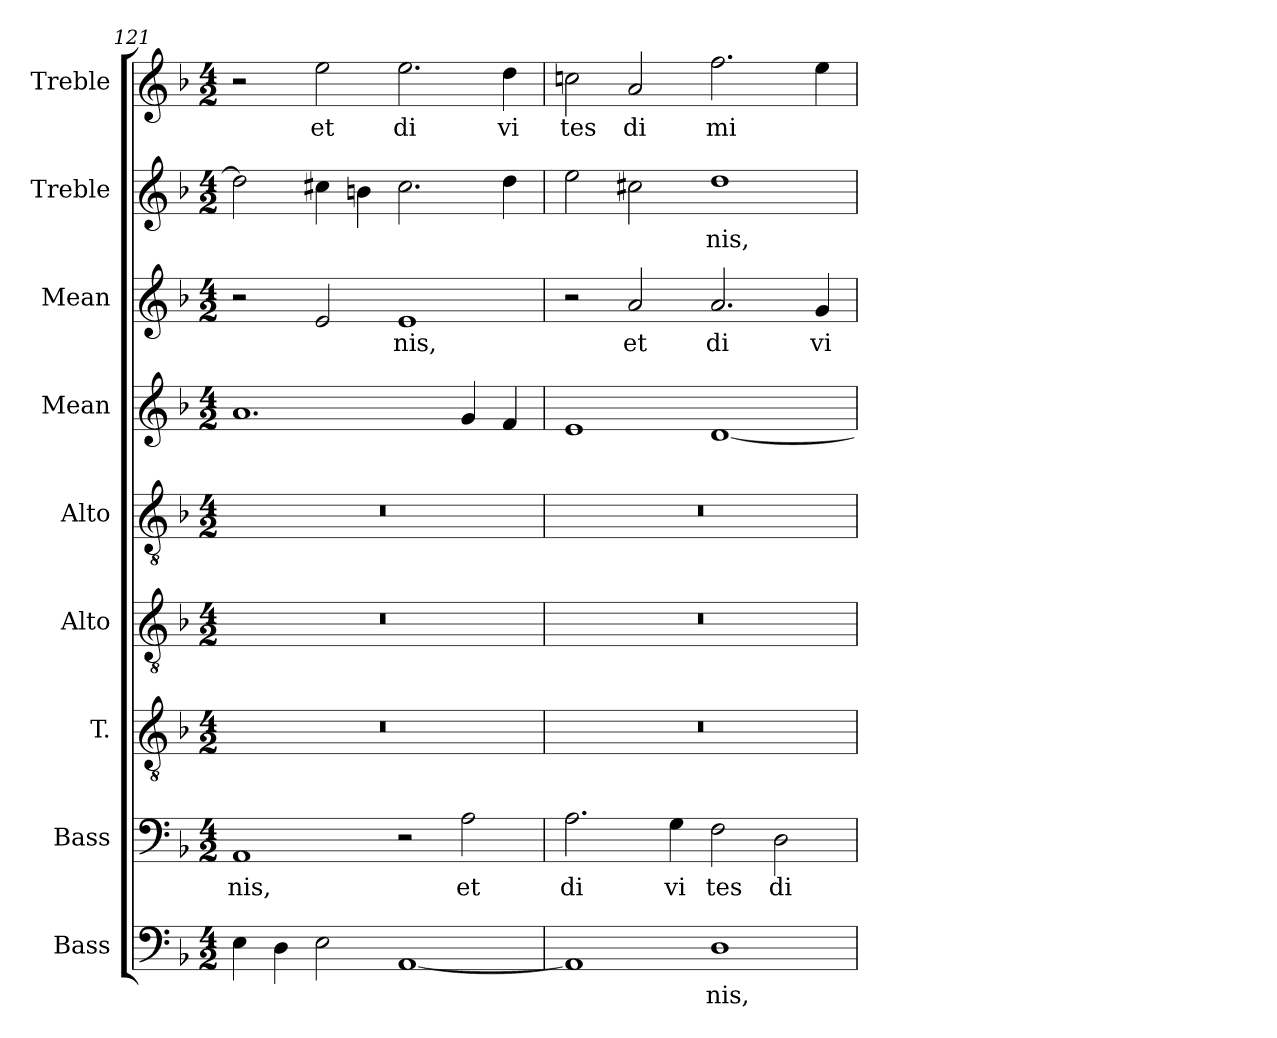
**kern	**text	**kern	**text	**kern	**kern	**kern	**kern	**kern	**text	**kern	**text	**kern	**text
*part9	*part9	*part8	*part8	*part7	*part6	*part5	*part4	*part3	*part3	*part2	*part2	*part1	*part1
*staff9	*staff9	*staff8	*staff8	*staff7	*staff6	*staff5	*staff4	*staff3	*staff3	*staff2	*staff2	*staff1	*staff1
*I"Bass	*	*I"Bass	*	*I"T.	*I"Alto	*I"Alto	*I"Mean	*I"Mean	*	*I"Treble	*	*I"Treble	*
*I'B.	*	*I'B.	*	*I'T.	*I'A2.	*I'A1.	*I'M.	*I'M.	*	*I'Tr.	*	*I'Tr.	*
!!LO:LB:g=z
*clefF4	*	*clefF4	*	*clefGv2	*clefGv2	*clefGv2	*clefG2	*clefG2	*	*clefG2	*	*clefG2	*
*	*	*	*	*ITrd7c12	*ITrd7c12	*ITrd7c12	*	*	*	*	*	*	*
*k[b-]	*	*k[b-]	*	*k[b-]	*k[b-]	*k[b-]	*k[b-]	*k[b-]	*	*k[b-]	*	*k[b-]	*
*F:	*	*F:	*	*F:	*F:	*F:	*F:	*F:	*	*F:	*	*F:	*
*M4/2	*	*M4/2	*	*M4/2	*M4/2	*M4/2	*M4/2	*M4/2	*	*M4/2	*	*M4/2	*
=121	=121	=121	=121	=121	=121	=121	=121	=121	=121	=121	=121	=121	=121
!	!	!	!LO:LY:b:color=#000000	!LO:N:vis=1	!LO:N:vis=1	!LO:N:vis=1	!	!	!	!	!	!	!
4Ei\	.	1AAi	nis,	0r	0r	0r	1.ai	2r	.	2ddi\]	.	2r	.
4Di\	.	.	.	.	.	.	.	.	.	.	.	.	.
!	!	!	!	!	!	!	!	!	!	!	!	!	!LO:LY:b:color=#000000
2Ei\	.	.	.	.	.	.	.	2ei/	.	4cc#Xi\	.	2eei\	et
.	.	.	.	.	.	.	.	.	.	4bni\	.	.	.
!	!	!	!	!	!	!	!	!	!LO:LY:b:color=#000000	!	!	!	!
!	!	!	!	!	!	!	!	!	!	!	!	!	!LO:LY:b:color=#000000
[<1AAi	.	2r	.	.	.	.	.	1ei	nis,	2.cc#i\	.	2.eei\	di
!	!	!	!LO:LY:b:color=#000000	!	!	!	!	!	!	!	!	!	!
.	.	2Ai\	et	.	.	.	4gi/	.	.	.	.	.	.
!	!	!	!	!	!	!	!	!	!	!	!	!	!LO:LY:b:color=#000000
.	.	.	.	.	.	.	4fi/	.	.	4ddi\	.	4ddi\	vi
=122	=122	=122	=122	=122	=122	=122	=122	=122	=122	=122	=122	=122	=122
!	!	!	!LO:LY:b:color=#000000	!LO:N:vis=1	!LO:N:vis=1	!LO:N:vis=1	!	!	!	!	!	!	!
!	!	!	!	!	!	!	!	!	!	!	!	!	!LO:LY:b:color=#000000
1AAi]	.	2.Ai\	di	0r	0r	0r	1ei	2r	.	2eei\	.	2ccni\	tes
!	!	!	!	!	!	!	!	!	!LO:LY:b:color=#000000	!	!	!	!
!	!	!	!	!	!	!	!	!	!	!	!	!	!LO:LY:b:color=#000000
.	.	.	.	.	.	.	.	2ai/	et	2cc#Xi\	.	2ai/	di
!	!	!	!LO:LY:b:color=#000000	!	!	!	!	!	!	!	!	!	!
.	.	4Gi\	vi	.	.	.	.	.	.	.	.	.	.
!	!LO:LY:b:color=#000000	!	!	!	!	!	!	!	!	!	!	!	!
!	!	!	!LO:LY:b:color=#000000	!	!	!	!	!	!	!	!	!	!
!	!	!	!	!	!	!	!	!	!LO:LY:b:color=#000000	!	!	!	!
!	!	!	!	!	!	!	!	!	!	!	!LO:LY:b:color=#000000	!	!
!	!	!	!	!	!	!	!	!	!	!	!	!	!LO:LY:b:color=#000000
1Di	nis,	2Fi\	tes	.	.	.	[<1di	2.ai/	di	1ddi	nis,	2.ffi\	mi
!	!	!	!LO:LY:b:color=#000000	!	!	!	!	!	!	!	!	!	!
.	.	2Di\	di	.	.	.	.	.	.	.	.	.	.
!	!	!	!	!	!	!	!	!	!LO:LY:b:color=#000000	!	!	!	!
.	.	.	.	.	.	.	.	4gi/	vi	.	.	4eei\	.
=	=	=	=	=	=	=	=	=	=	=	=	=	=
*-	*-	*-	*-	*-	*-	*-	*-	*-	*-	*-	*-	*-	*-
